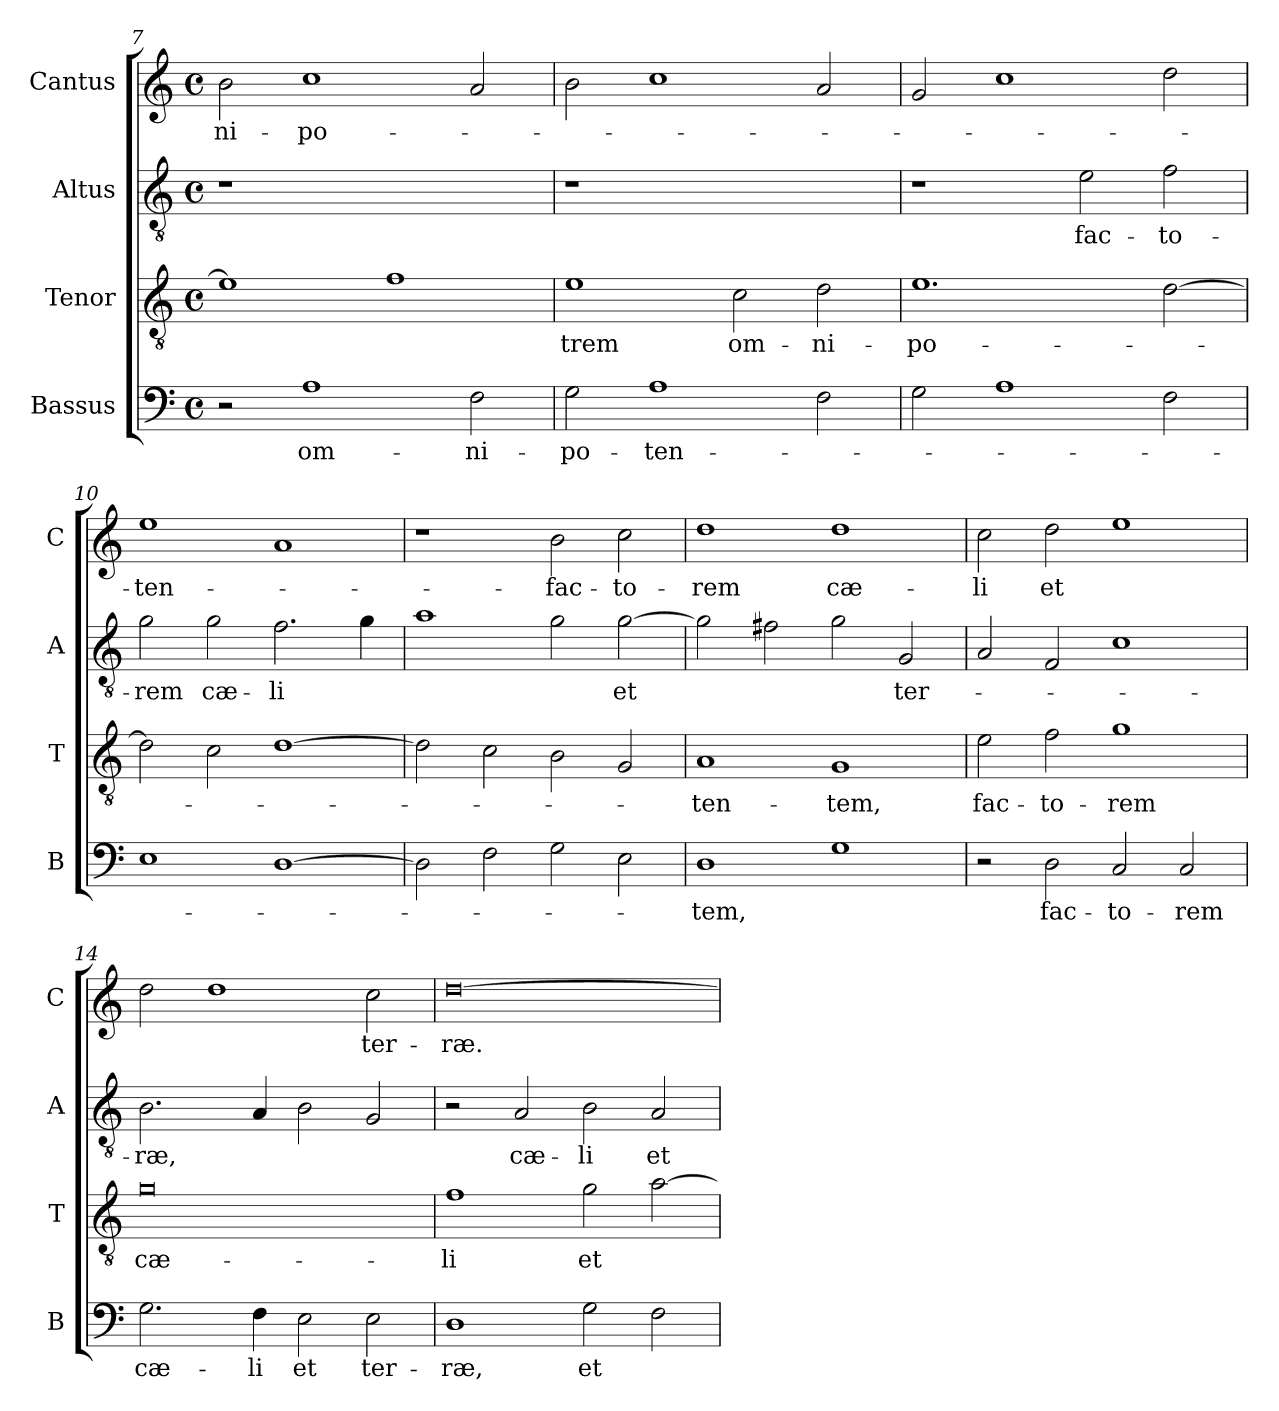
**kern	**text	**kern	**text	**kern	**text	**kern	**text
*part4	*part4	*part3	*part3	*part2	*part2	*part1	*part1
*staff4	*staff4	*staff3	*staff3	*staff2	*staff2	*staff1	*staff1
*I"Bassus	*	*I"Tenor	*	*I"Altus	*	*I"Cantus	*
*I'B	*	*I'T	*	*I'A	*	*I'C	*
!!LO:LB:g=z
*clefF4	*	*clefGv2	*	*clefGv2	*	*clefG2	*
*k[]	*	*k[]	*	*k[]	*	*k[]	*
*C:	*	*C:	*	*C:	*	*C:	*
*M4/4	*	*M4/4	*	*M4/4	*	*M4/4	*
*met(c)	*	*met(c)	*	*met(c)	*	*met(c)	*
=7	=7	=7	=7	=7	=7	=7	=7
!	!	!	!	!	!	!	!LO:LY:b
2r	.	1e]	.	1r	.	2b\	-ni-
!	!LO:LY:b	!	!	!	!	!	!
!	!	!	!	!	!	!	!LO:LY:b
1A	om-	.	.	.	.	1cc	-po-
.	.	1f	.	1ryy	.	.	.
!	!LO:LY:b	!	!	!	!	!	!
2F\	-ni-	.	.	.	.	2a/	.
=8	=8	=8	=8	=8	=8	=8	=8
!	!LO:LY:b	!	!	!	!	!	!
!	!	!	!LO:LY:b	!	!	!	!
2G\	-po-	1e	-trem	1r	.	2b\	.
!	!LO:LY:b	!	!	!	!	!	!
1A	-ten-	.	.	.	.	1cc	.
!	!	!	!LO:LY:b	!	!	!	!
.	.	2c\	om-	1ryy	.	.	.
!	!	!	!LO:LY:b	!	!	!	!
2F\	.	2d\	-ni-	.	.	2a/	.
=9	=9	=9	=9	=9	=9	=9	=9
!	!	!	!LO:LY:b	!	!	!	!
2G\	.	1.e	-po-	1r	.	2g/	.
1A	.	.	.	.	.	1cc	.
!	!	!	!	!	!LO:LY:b	!	!
.	.	.	.	2e\	fac-	.	.
!	!	!	!	!	!LO:LY:b	!	!
2F\	.	[2d\	.	2f\	-to-	2dd\	.
=10	=10	=10	=10	=10	=10	=10	=10
!	!	!	!	!	!LO:LY:b	!	!
!	!	!	!	!	!	!	!LO:LY:b
1E	.	2d\]	.	2g\	-rem	1ee	-ten-
!	!	!	!	!	!LO:LY:b	!	!
.	.	2c\	.	2g\	cæ-	.	.
!	!	!	!	!	!LO:LY:b	!	!
[1D	.	[1d	.	2.f\	-li	1a	.
.	.	.	.	4g\	.	.	.
=11	=11	=11	=11	=11	=11	=11	=11
2D\]	.	2d\]	.	1a	.	1r	.
2F\	.	2c\	.	.	.	.	.
!	!	!	!	!	!	!	!LO:LY:b
2G\	.	2B\	.	2g\	.	2b\	-fac-
!	!	!	!	!	!LO:LY:b	!	!
!	!	!	!	!	!	!	!LO:LY:b
2E\	.	2G/	.	[2g\	et	2cc\	-to-
=12	=12	=12	=12	=12	=12	=12	=12
!	!LO:LY:b	!	!	!	!	!	!
!	!	!	!LO:LY:b	!	!	!	!
!	!	!	!	!	!	!	!LO:LY:b
1D	-tem,	1A	-ten-	2g\]	.	1dd	-rem
.	.	.	.	2f#X\	.	.	.
!	!	!	!LO:LY:b	!	!	!	!
!	!	!	!	!	!	!	!LO:LY:b
1G	.	1G	-tem,	2g\	.	1dd	cæ-
!	!	!	!	!	!LO:LY:b	!	!
.	.	.	.	2G/	ter-	.	.
=13	=13	=13	=13	=13	=13	=13	=13
!	!	!	!LO:LY:b	!	!	!	!
!	!	!	!	!	!	!	!LO:LY:b
2r	.	2e\	fac-	2A/	.	2cc\	-li
!	!LO:LY:b	!	!	!	!	!	!
!	!	!	!LO:LY:b	!	!	!	!
!	!	!	!	!	!	!	!LO:LY:b
2D\	fac-	2f\	-to-	2F/	.	2dd\	et
!	!LO:LY:b	!	!	!	!	!	!
!	!	!	!LO:LY:b	!	!	!	!
2C/	-to-	1g	-rem	1c	.	1ee	.
!	!LO:LY:b	!	!	!	!	!	!
2C/	-rem	.	.	.	.	.	.
=14	=14	=14	=14	=14	=14	=14	=14
!	!LO:LY:b	!	!	!	!	!	!
!	!	!	!LO:LY:b	!	!	!	!
!	!	!	!	!	!LO:LY:b	!	!
2.G\	cæ-	0g	cæ-	2.B\	-ræ,	2dd\	.
.	.	.	.	.	.	1dd	.
!	!LO:LY:b	!	!	!	!	!	!
4F\	-li	.	.	4A/	.	.	.
!	!LO:LY:b	!	!	!	!	!	!
2E\	et	.	.	2B\	.	.	.
!	!LO:LY:b	!	!	!	!	!	!
!	!	!	!	!	!	!	!LO:LY:b
2E\	ter-	.	.	2G/	.	2cc\	ter-
!!LO:PB:g=z
=15	=15	=15	=15	=15	=15	=15	=15
!	!LO:LY:b	!	!	!	!	!	!
!	!	!	!LO:LY:b	!	!	!	!
!	!	!	!	!	!	!	!LO:LY:b
1D	-ræ,	1f	-li	2r	.	[0dd	-ræ.
!	!	!	!	!	!LO:LY:b	!	!
.	.	.	.	2A/	cæ-	.	.
!	!LO:LY:b	!	!	!	!	!	!
!	!	!	!LO:LY:b	!	!	!	!
!	!	!	!	!	!LO:LY:b	!	!
2G\	et	2g\	et	2B\	-li	.	.
!	!	!	!	!	!LO:LY:b	!	!
2F\	.	[2a\	.	2A/	et	.	.
=	=	=	=	=	=	=	=
*-	*-	*-	*-	*-	*-	*-	*-
